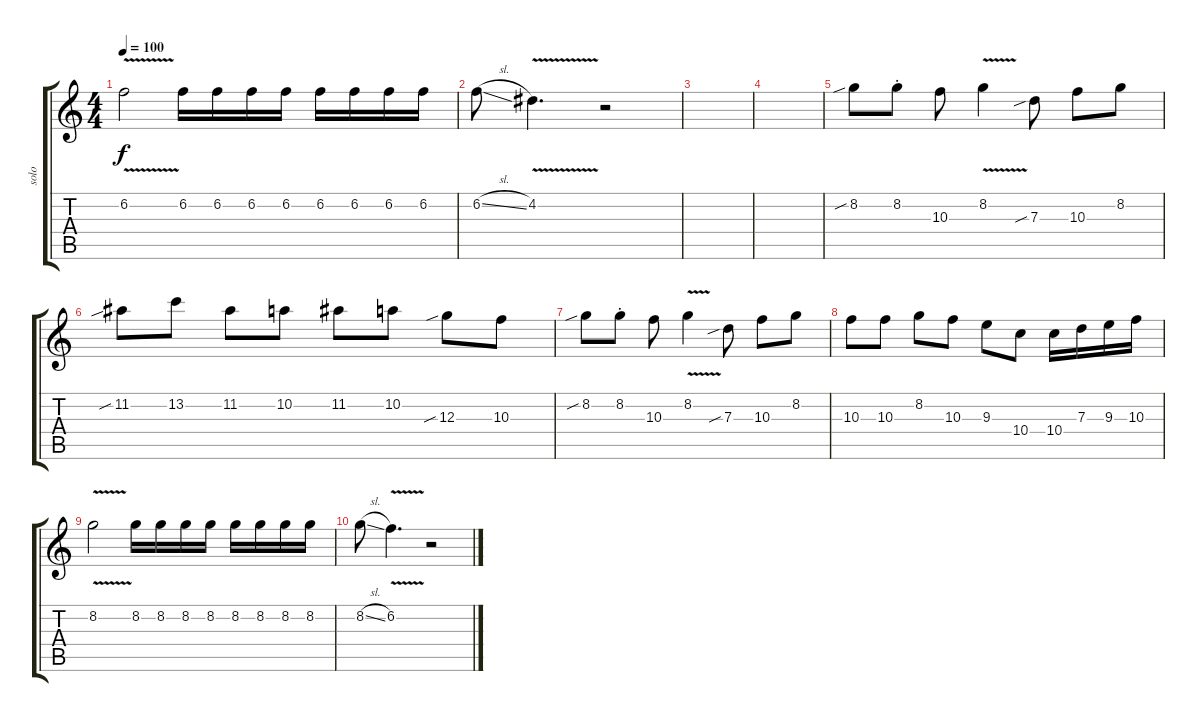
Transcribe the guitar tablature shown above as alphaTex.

\track ("solo" "solo") {instrument distortionguitar}
\staff {score tabs}
\tuning (E4 B3 G3 D3 A2 E2) {hide}
\ts (4 4)
\tempo 100
\clef g2
\ks c
6.2{v}.2{dy f} 6.2.16 6.2.16 6.2.16 6.2.16 6.2.16 6.2.16 6.2.16 6.2.16 |
6.2{sl}.8 4.2{v}.4{d} r.2 |
|
|
8.2{sib}.8 8.2{st}.8 10.3.8 8.2{v}.4 7.3{sib}.8 10.3.8 8.2.8 |
11.2{sib}.8 13.2.8 11.2.8 10.2.8 11.2.8 10.2.8 12.3{sib}.8 10.3.8 |
8.2{sib}.8 8.2{st}.8 10.3.8 8.2{v}.4 7.3{sib}.8 10.3.8 8.2.8 |
10.3.8 10.3.8 8.2.8 10.3.8 9.3.8 10.4.8 10.4.16 7.3.16 9.3.16 10.3.16 |
8.2{v}.2 8.2.16 8.2.16 8.2.16 8.2.16 8.2.16 8.2.16 8.2.16 8.2.16 |
8.2{sl}.8 6.2{v}.4{d} r.2
